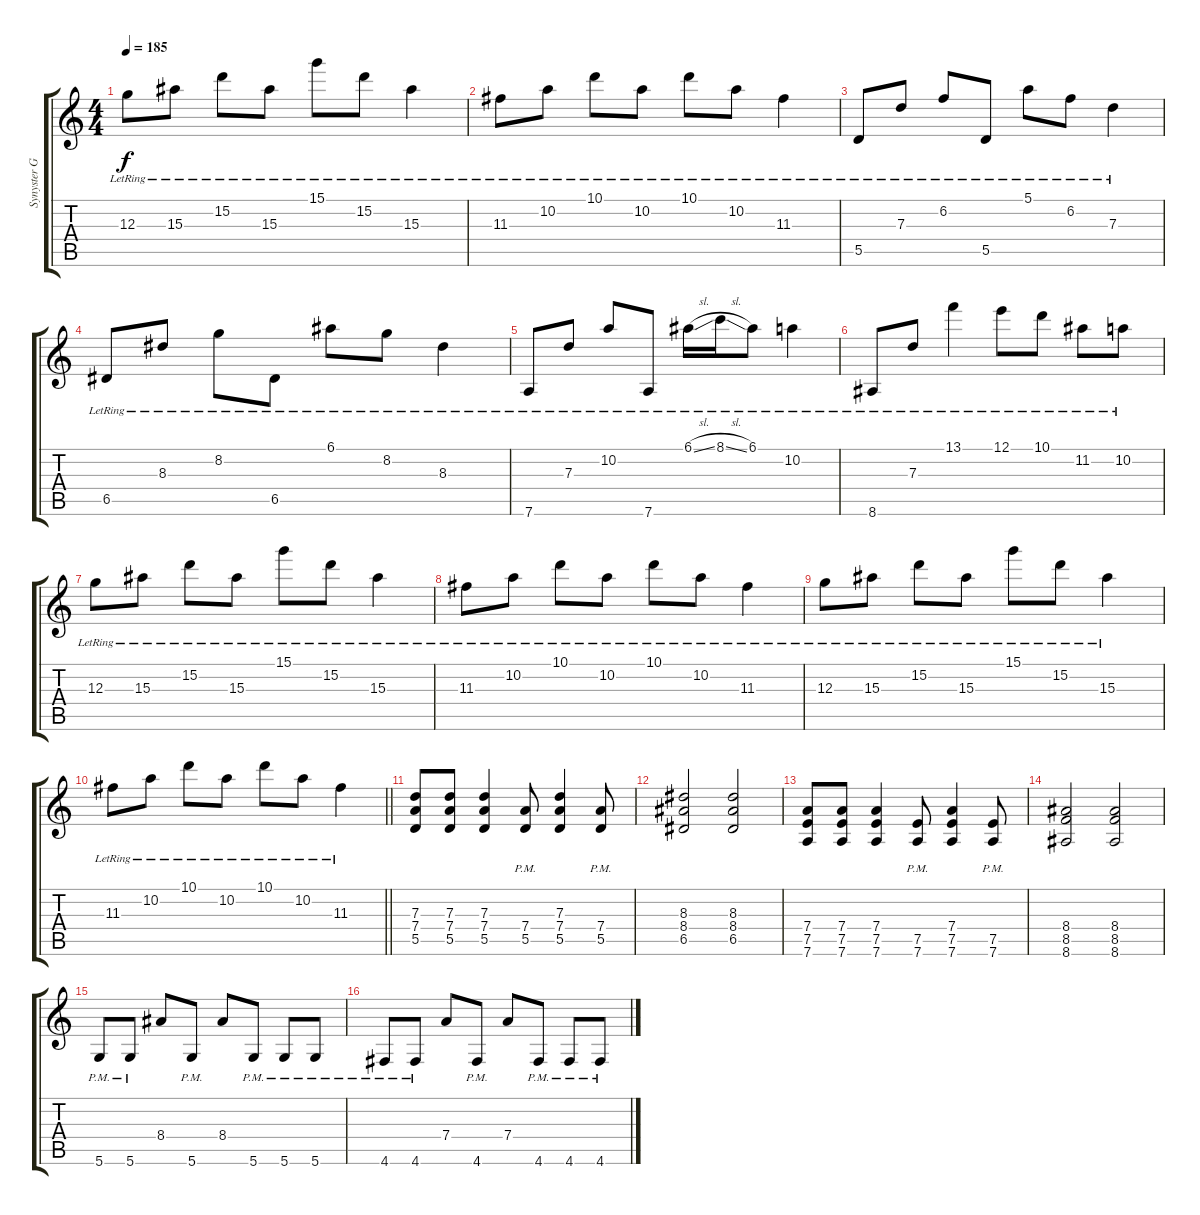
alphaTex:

\track ("Synyster Gates" "Synyster G") {instrument distortionguitar}
\staff {score tabs}
\tuning (E4 B3 G3 D3 A2 D2) {hide}
\ts (4 4)
\tempo 185
\clef g2
\ks c
12.3{lr}.8{dy f} 15.3{lr}.8 15.2{lr}.8 15.3{lr}.8 15.1{lr}.8 15.2{lr}.8 15.3{lr}.4 |
11.3{lr}.8 10.2{lr}.8 10.1{lr}.8 10.2{lr}.8 10.1{lr}.8 10.2{lr}.8 11.3{lr}.4 |
5.5{lr}.8 7.3{lr}.8 6.2{lr}.8 5.5{lr}.8 5.1{lr}.8 6.2{lr}.8 7.3{lr}.4 |
6.5{lr}.8 8.3{lr}.8 8.2{lr}.8 6.5{lr}.8 6.1{lr}.8 8.2{lr}.8 8.3{lr}.4 |
7.6{lr}.8 7.3{lr}.8 10.2{lr}.8 7.6{lr}.8 6.1{sl lr}.16 8.1{sl lr}.16 6.1{lr}.8 10.2{lr}.4 |
8.6{lr}.8 7.3{lr}.8 13.1{lr}.4 12.1{lr}.8 10.1{lr}.8 11.2{lr}.8 10.2{lr}.8 |
12.3{lr}.8 15.3{lr}.8 15.2{lr}.8 15.3{lr}.8 15.1{lr}.8 15.2{lr}.8 15.3{lr}.4 |
11.3{lr}.8 10.2{lr}.8 10.1{lr}.8 10.2{lr}.8 10.1{lr}.8 10.2{lr}.8 11.3{lr}.4 |
12.3{lr}.8 15.3{lr}.8 15.2{lr}.8 15.3{lr}.8 15.1{lr}.8 15.2{lr}.8 15.3{lr}.4 |
\barLineRight lightlight
11.3{lr}.8 10.2{lr}.8 10.1{lr}.8 10.2{lr}.8 10.1{lr}.8 10.2{lr}.8 11.3{lr}.4 |
(7.3 7.4 5.5).8{instrument distortionguitar} (7.3 7.4 5.5).8 (7.3 7.4 5.5).4 (7.4{pm} 5.5{pm}).8 (7.3 7.4 5.5).4 (7.4{pm} 5.5{pm}).8 |
(8.3 8.4 6.5).2 (8.3 8.4 6.5).2 |
(7.4 7.5 7.6).8 (7.4 7.5 7.6).8 (7.4 7.5 7.6).4 (7.5{pm} 7.6{pm}).8 (7.4 7.5 7.6).4 (7.5{pm} 7.6{pm}).8 |
(8.4 8.5 8.6).2 (8.4 8.5 8.6).2 |
5.6{pm}.8 5.6{pm}.8 8.4.8 5.6{pm}.8 8.4.8 5.6{pm}.8 5.6{pm}.8 5.6{pm}.8 |
4.6{pm}.8 4.6{pm}.8 7.4.8 4.6{pm}.8 7.4.8 4.6{pm}.8 4.6{pm}.8 4.6{pm}.8
